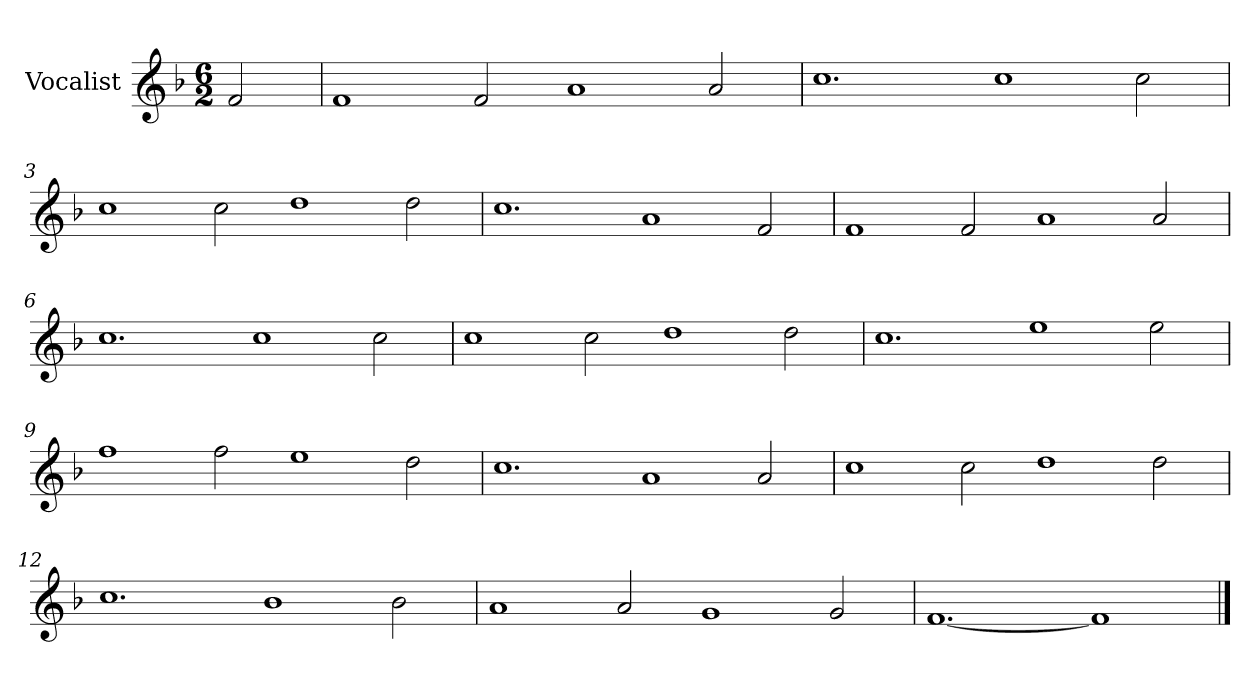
**kern
*part1
*staff1
*I"Vocalist
*k[b-]
*F:
*M6/2
=
2f
=1
1f
2f
1a
2a
=2
1.cc
1cc
2cc
=3
1cc
2cc
1dd
2dd
=4
1.cc
1a
2f
=5
1f
2f
1a
2a
=6
1.cc
1cc
2cc
=7
1cc
2cc
1dd
2dd
=8
1.cc
1ee
2ee
=9
1ff
2ff
1ee
2dd
=10
1.cc
1a
2a
=11
1cc
2cc
1dd
2dd
=12
1.cc
1b-
2b-
=13
1a
2a
1g
2g
=14
[1.f
1f]
==
*-
